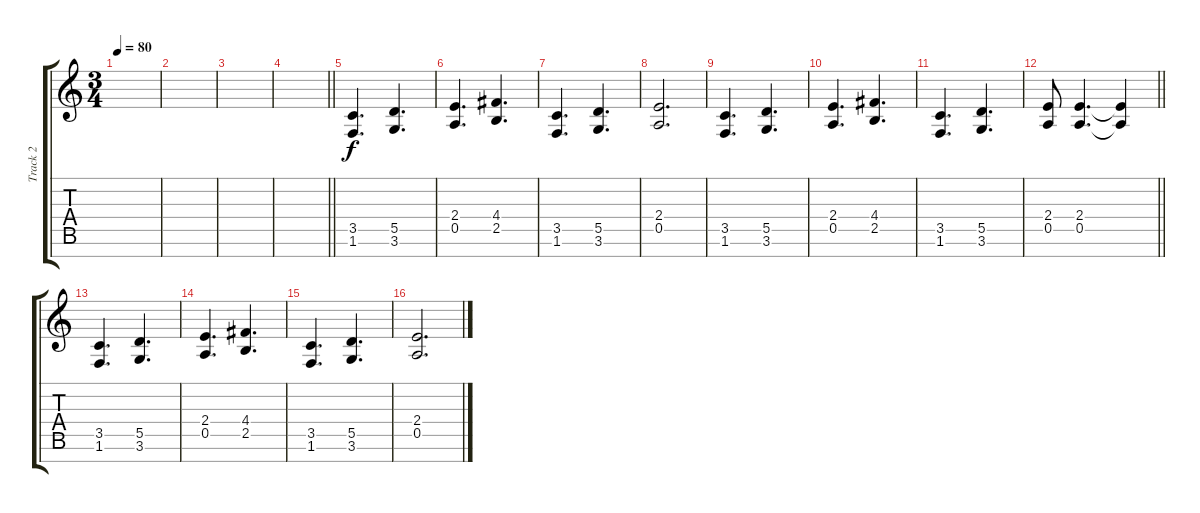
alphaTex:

\track ("Track 2" "Track 2") {instrument distortionguitar}
\staff {score tabs}
\tuning (E4 B3 G3 D3 A2 E2 B1) {hide}
\ts (3 4)
\tempo 80
\clef g2
\ks c
|
|
|
\barLineRight lightlight
|
(3.5 1.6).4{d volume 8 instrument distortionguitar} (5.5 3.6).4{d} |
(2.4 0.5).4{d} (4.4 2.5).4{d} |
(3.5 1.6).4{d} (5.5 3.6).4{d} |
(2.4 0.5).2{d} |
(3.5 1.6).4{d} (5.5 3.6).4{d} |
(2.4 0.5).4{d} (4.4 2.5).4{d} |
(3.5 1.6).4{d} (5.5 3.6).4{d} |
\barLineRight lightlight
(2.4 0.5).8 (2.4 0.5).4{d} (2.4{t} 0.5{t}).4 |
(3.5 1.6).4{d volume 13 instrument distortionguitar} (5.5 3.6).4{d} |
(2.4 0.5).4{d} (4.4 2.5).4{d} |
(3.5 1.6).4{d} (5.5 3.6).4{d} |
(2.4 0.5).2{d}
